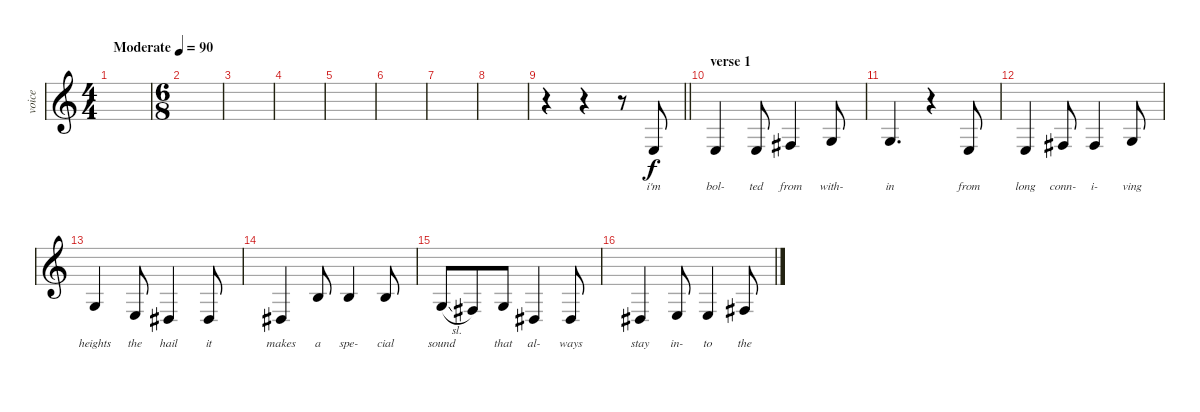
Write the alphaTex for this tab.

\track ("voice" "voice") {instrument sopranosax}
\staff {score}
\tuning (E4 B3 G3 D3 A2 E2) {hide}
\ts (4 4)
\tempo (90 "Moderate")
\clef g2
\ks c
|
\ts (6 8)
|
|
|
|
|
|
|
\barLineRight lightlight
r.4 r.4 r.8 2.4.8{lyrics (0 "i'm") lyrics (1 "") lyrics (2 "") lyrics (3 "") lyrics (4 "")} |
\section ("" "verse 1")
2.4.4{lyrics (0 "bol-") lyrics (1 "") lyrics (2 "") lyrics (3 "") lyrics (4 "")} 2.4.8{lyrics (0 "ted") lyrics (1 "") lyrics (2 "") lyrics (3 "") lyrics (4 "")} 4.4.4{lyrics (0 "from") lyrics (1 "") lyrics (2 "") lyrics (3 "") lyrics (4 "")} 5.4.8{lyrics (0 "with-") lyrics (1 "") lyrics (2 "") lyrics (3 "") lyrics (4 "")} |
0.3.4{d lyrics (0 "in") lyrics (1 "") lyrics (2 "") lyrics (3 "") lyrics (4 "")} r.4 2.4.8{lyrics (0 "from") lyrics (1 "") lyrics (2 "") lyrics (3 "") lyrics (4 "")} |
2.4.4{lyrics (0 "long") lyrics (1 "") lyrics (2 "") lyrics (3 "") lyrics (4 "")} 4.4.8{lyrics (0 "conn-") lyrics (1 "") lyrics (2 "") lyrics (3 "") lyrics (4 "")} 4.4.4{lyrics (0 "i-") lyrics (1 "") lyrics (2 "") lyrics (3 "") lyrics (4 "")} 0.3.8{lyrics (0 "ving") lyrics (1 "") lyrics (2 "") lyrics (3 "") lyrics (4 "")} |
0.3.4{lyrics (0 "heights") lyrics (1 "") lyrics (2 "") lyrics (3 "") lyrics (4 "")} 2.4.8{lyrics (0 "the") lyrics (1 "") lyrics (2 "") lyrics (3 "") lyrics (4 "")} 1.4.4{lyrics (0 "hail") lyrics (1 "") lyrics (2 "") lyrics (3 "") lyrics (4 "")} 1.4.8{lyrics (0 "it") lyrics (1 "") lyrics (2 "") lyrics (3 "") lyrics (4 "")} |
1.4.4{lyrics (0 "makes") lyrics (1 "") lyrics (2 "") lyrics (3 "") lyrics (4 "")} 0.2.8{lyrics (0 "a") lyrics (1 "") lyrics (2 "") lyrics (3 "") lyrics (4 "")} 0.2.4{lyrics (0 "spe-") lyrics (1 "") lyrics (2 "") lyrics (3 "") lyrics (4 "")} 0.2.8{lyrics (0 "cial") lyrics (1 "") lyrics (2 "") lyrics (3 "") lyrics (4 "")} |
5.4{sl}.8{lyrics (0 "sound") lyrics (1 "") lyrics (2 "") lyrics (3 "") lyrics (4 "")} 4.4.8{lyrics (0 "") lyrics (1 "") lyrics (2 "") lyrics (3 "") lyrics (4 "")} 0.3.8{lyrics (0 "that") lyrics (1 "") lyrics (2 "") lyrics (3 "") lyrics (4 "")} 1.4.4{lyrics (0 "al-") lyrics (1 "") lyrics (2 "") lyrics (3 "") lyrics (4 "")} 1.4.8{lyrics (0 "ways") lyrics (1 "") lyrics (2 "") lyrics (3 "") lyrics (4 "")} |
1.4.4{lyrics (0 "stay") lyrics (1 "") lyrics (2 "") lyrics (3 "") lyrics (4 "")} 2.4.8{lyrics (0 "in-") lyrics (1 "") lyrics (2 "") lyrics (3 "") lyrics (4 "")} 2.4.4{lyrics (0 "to") lyrics (1 "") lyrics (2 "") lyrics (3 "") lyrics (4 "")} 4.4.8{lyrics (0 "the") lyrics (1 "") lyrics (2 "") lyrics (3 "") lyrics (4 "")}
